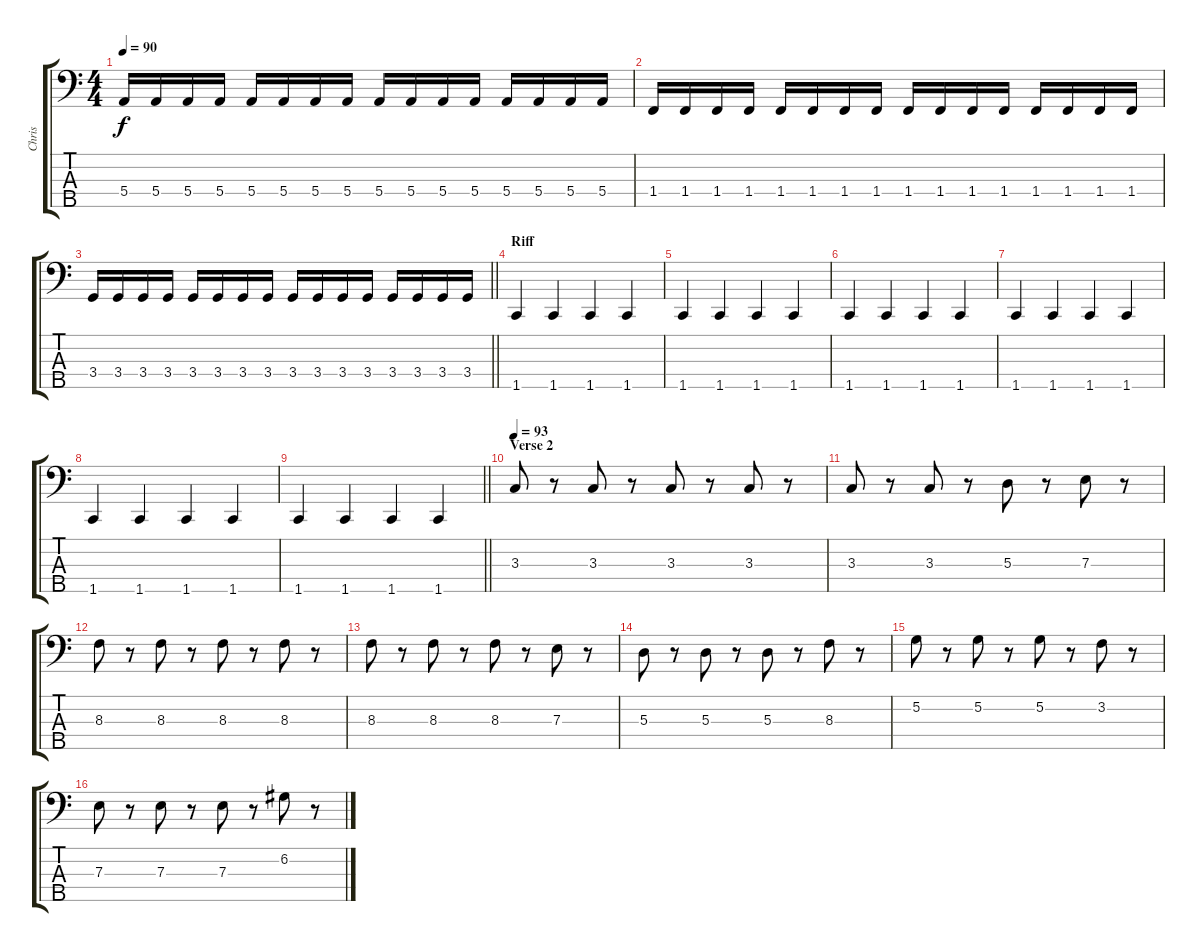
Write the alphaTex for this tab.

\track ("Chris" "Chris") {instrument electricbassfinger}
\staff {score tabs}
\tuning (G2 D2 A1 E1 B0) {hide}
\ts (4 4)
\tempo 90
\clef f4
\ks c
5.4.16{dy f} 5.4.16 5.4.16 5.4.16 5.4.16 5.4.16 5.4.16 5.4.16 5.4.16 5.4.16 5.4.16 5.4.16 5.4.16 5.4.16 5.4.16 5.4.16 |
1.4.16 1.4.16 1.4.16 1.4.16 1.4.16 1.4.16 1.4.16 1.4.16 1.4.16 1.4.16 1.4.16 1.4.16 1.4.16 1.4.16 1.4.16 1.4.16 |
\barLineRight lightlight
3.4.16 3.4.16 3.4.16 3.4.16 3.4.16 3.4.16 3.4.16 3.4.16 3.4.16 3.4.16 3.4.16 3.4.16 3.4.16 3.4.16 3.4.16 3.4.16 |
\section ("" "Riff")
1.5.4 1.5.4 1.5.4 1.5.4 |
1.5.4 1.5.4 1.5.4 1.5.4 |
1.5.4 1.5.4 1.5.4 1.5.4 |
1.5.4 1.5.4 1.5.4 1.5.4 |
1.5.4 1.5.4 1.5.4 1.5.4 |
\barLineRight lightlight
1.5.4 1.5.4 1.5.4 1.5.4 |
\section ("" "Verse 2")
\tempo 93
3.3.8 r.8 3.3.8 r.8 3.3.8 r.8 3.3.8 r.8 |
3.3.8 r.8 3.3.8 r.8 5.3.8 r.8 7.3.8 r.8 |
8.3.8 r.8 8.3.8 r.8 8.3.8 r.8 8.3.8 r.8 |
8.3.8 r.8 8.3.8 r.8 8.3.8 r.8 7.3.8 r.8 |
5.3.8 r.8 5.3.8 r.8 5.3.8 r.8 8.3.8 r.8 |
5.2.8 r.8 5.2.8 r.8 5.2.8 r.8 3.2.8 r.8 |
7.3.8 r.8 7.3.8 r.8 7.3.8 r.8 6.2.8 r.8
